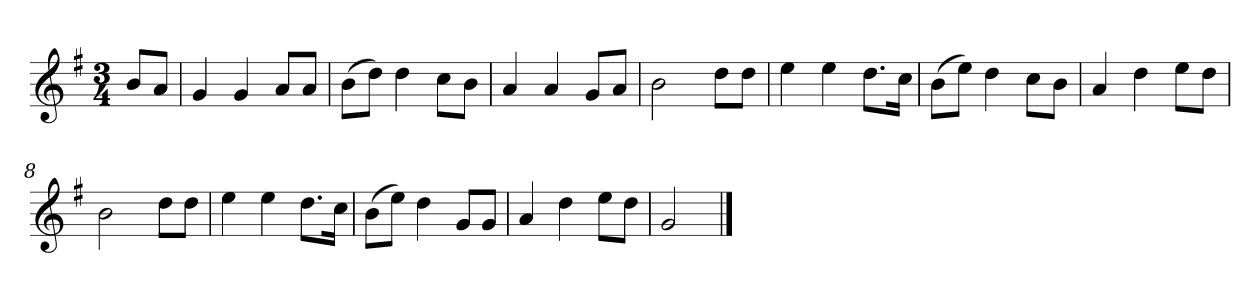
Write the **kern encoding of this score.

**kern
*part1
*staff1
*k[f#]
*M3/4
*MM120
=
8bL
8aJ
=1
4g
4g
8aL
8aJ
=2
(8bL
8ddJ)
4dd
8ccL
8bJ
=3
4a
4a
8gL
8aJ
=4
2b
8ddL
8ddJ
=5
4ee
4ee
8.ddL
16ccJk
=6
(8bL
8eeJ)
4dd
8ccL
8bJ
=7
4a
4dd
8eeL
8ddJ
=8
2b
8ddL
8ddJ
=9
4ee
4ee
8.ddL
16ccJk
=10
(8bL
8eeJ)
4dd
8gL
8gJ
=11
4a
4dd
8eeL
8ddJ
=12
2g
==
*-
